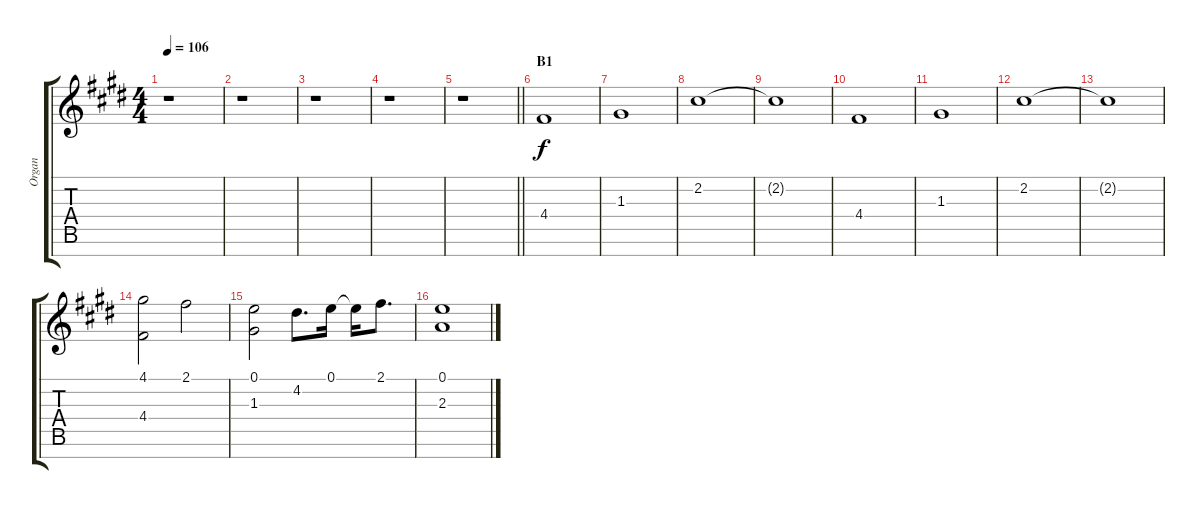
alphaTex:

\track ("Organ" "Organ") {instrument drawbarorgan}
\staff {score tabs}
\tuning (E5 B4 G4 D4 A3 E3 B2) {hide}
\ts (4 4)
\tempo 106
\clef g2
\ks e
r.1{dy f} |
r.1 |
r.1 |
r.1 |
\barLineRight lightlight
r.1 |
\section ("" "B1")
4.4.1 |
1.3.1 |
2.2.1 |
2.2{t}.1 |
4.4.1 |
1.3.1 |
2.2.1 |
2.2{t}.1 |
(4.1 4.4).2 2.1.2 |
(0.1 1.3).2 4.2.8{d} 0.1.16 0.1{t}.16 2.1.8{d} |
(0.1 2.3).1
